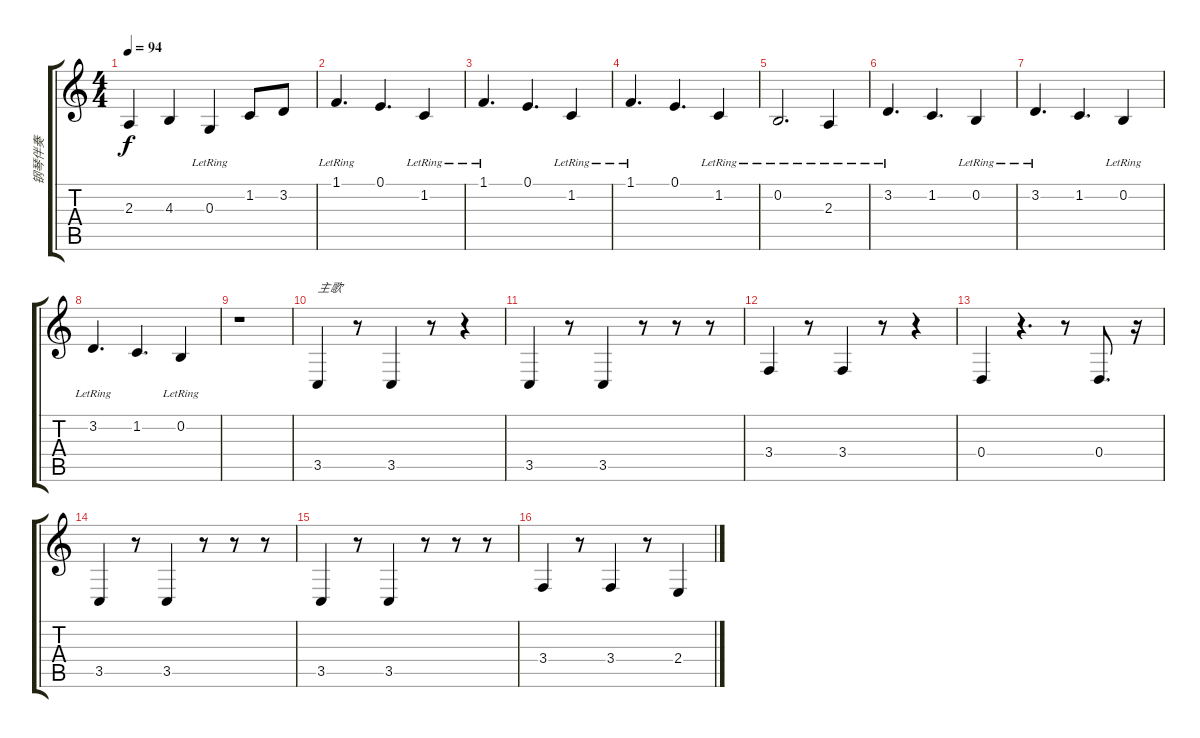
\track ("钢琴伴奏" "钢琴伴奏") {instrument brightacousticpiano}
\staff {score tabs}
\tuning (E4 B3 G3 D3 A2 E2) {hide}
\ts (4 4)
\tempo 94
\clef g2
\ks c
2.3.4{dy f} 4.3.4 0.3{lr}.4 1.2.8 3.2.8 |
1.1{lr}.4{d} 0.1.4{d} 1.2{lr}.4 |
1.1{lr}.4{d} 0.1.4{d} 1.2{lr}.4 |
1.1{lr}.4{d} 0.1.4{d} 1.2{lr}.4 |
0.2{lr}.2{d} 2.3{lr}.4 |
3.2{lr}.4{d} 1.2.4{d} 0.2{lr}.4 |
3.2{lr}.4{d} 1.2.4{d} 0.2{lr}.4 |
3.2{lr}.4{d} 1.2.4{d} 0.2{lr}.4 |
r.1 |
3.5.4{txt "主歌"} r.8 3.5.4 r.8 r.4 |
3.5.4 r.8 3.5.4 r.8 r.8 r.8 |
3.4.4 r.8 3.4.4 r.8 r.4 |
0.4.4 r.4{d} r.8 0.4.8{d} r.16 |
3.5.4 r.8 3.5.4 r.8 r.8 r.8 |
3.5.4 r.8 3.5.4 r.8 r.8 r.8 |
3.4.4 r.8 3.4.4 r.8 2.4.4
